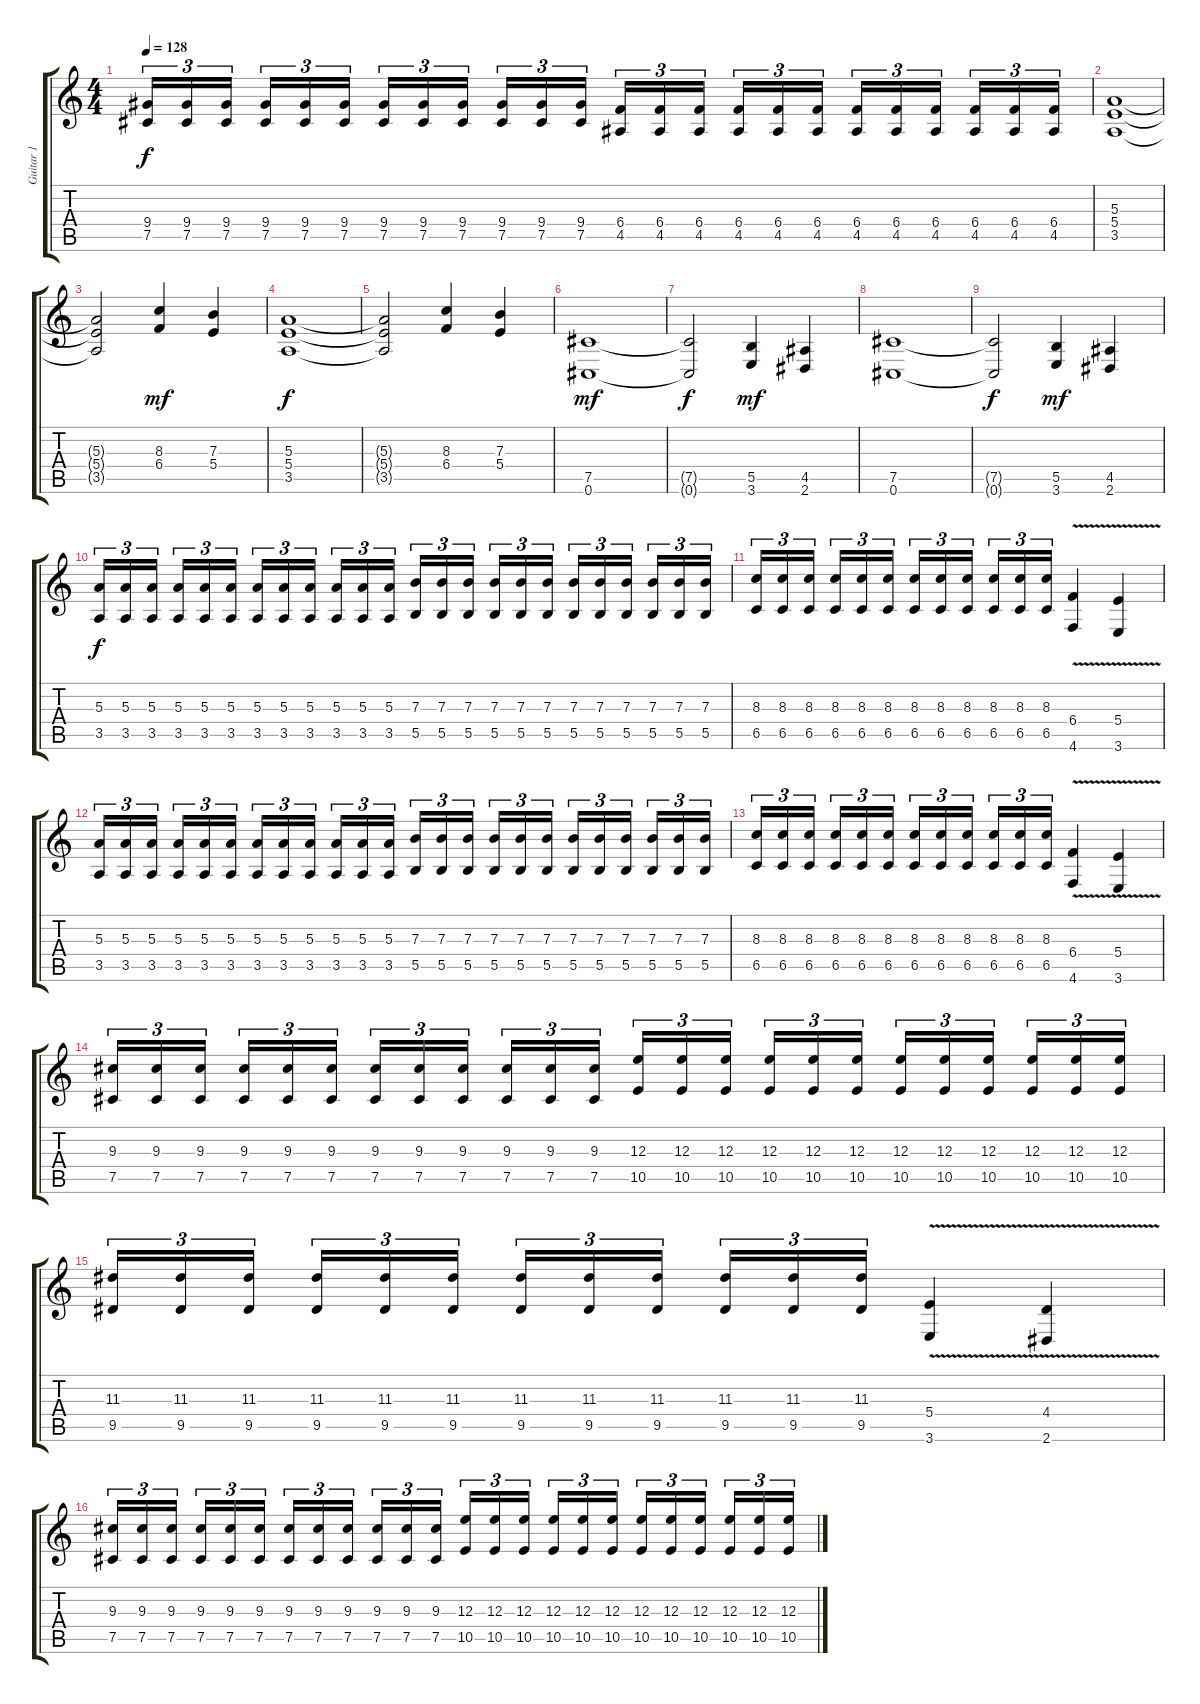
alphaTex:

\track ("Guitar 1" "Guitar 1") {instrument distortionguitar}
\staff {score tabs}
\tuning (Db4 Ab3 E3 B2 Gb2 Db2) {hide}
\ts (4 4)
\tempo 128
\clef g2
\ks c
(9.4 7.5).16{tu (3 2) dy f} (9.4 7.5).16{tu (3 2)} (9.4 7.5).16{tu (3 2) beam splitsecondary} (9.4 7.5).16{tu (3 2)} (9.4 7.5).16{tu (3 2)} (9.4 7.5).16{tu (3 2)} (9.4 7.5).16{tu (3 2)} (9.4 7.5).16{tu (3 2)} (9.4 7.5).16{tu (3 2) beam splitsecondary} (9.4 7.5).16{tu (3 2)} (9.4 7.5).16{tu (3 2)} (9.4 7.5).16{tu (3 2)} (6.4 4.5).16{tu (3 2)} (6.4 4.5).16{tu (3 2)} (6.4 4.5).16{tu (3 2) beam splitsecondary} (6.4 4.5).16{tu (3 2)} (6.4 4.5).16{tu (3 2)} (6.4 4.5).16{tu (3 2)} (6.4 4.5).16{tu (3 2)} (6.4 4.5).16{tu (3 2)} (6.4 4.5).16{tu (3 2) beam splitsecondary} (6.4 4.5).16{tu (3 2)} (6.4 4.5).16{tu (3 2)} (6.4 4.5).16{tu (3 2)} |
(5.3 5.4 3.5).1 |
(5.3{t} 5.4{t} 3.5{t}).2 (8.3 6.4).4{dy mf} (7.3 5.4).4 |
(5.3 5.4 3.5).1{dy f} |
(5.3{t} 5.4{t} 3.5{t}).2 (8.3 6.4).4 (7.3 5.4).4 |
(7.5 0.6).1{dy mf} |
(7.5{t} 0.6{t}).2{dy f} (5.5 3.6).4{dy mf} (4.5 2.6).4 |
(7.5 0.6).1 |
(7.5{t} 0.6{t}).2{dy f} (5.5 3.6).4{dy mf} (4.5 2.6).4 |
(5.3 3.5).16{tu (3 2) dy f volume 12 balance 4 instrument distortionguitar} (5.3 3.5).16{tu (3 2)} (5.3 3.5).16{tu (3 2) beam splitsecondary} (5.3 3.5).16{tu (3 2)} (5.3 3.5).16{tu (3 2)} (5.3 3.5).16{tu (3 2)} (5.3 3.5).16{tu (3 2)} (5.3 3.5).16{tu (3 2)} (5.3 3.5).16{tu (3 2) beam splitsecondary} (5.3 3.5).16{tu (3 2)} (5.3 3.5).16{tu (3 2)} (5.3 3.5).16{tu (3 2)} (7.3 5.5).16{tu (3 2)} (7.3 5.5).16{tu (3 2)} (7.3 5.5).16{tu (3 2) beam splitsecondary} (7.3 5.5).16{tu (3 2)} (7.3 5.5).16{tu (3 2)} (7.3 5.5).16{tu (3 2)} (7.3 5.5).16{tu (3 2)} (7.3 5.5).16{tu (3 2)} (7.3 5.5).16{tu (3 2) beam splitsecondary} (7.3 5.5).16{tu (3 2)} (7.3 5.5).16{tu (3 2)} (7.3 5.5).16{tu (3 2)} |
(8.3 6.5).16{tu (3 2)} (8.3 6.5).16{tu (3 2)} (8.3 6.5).16{tu (3 2) beam splitsecondary} (8.3 6.5).16{tu (3 2)} (8.3 6.5).16{tu (3 2)} (8.3 6.5).16{tu (3 2)} (8.3 6.5).16{tu (3 2)} (8.3 6.5).16{tu (3 2)} (8.3 6.5).16{tu (3 2) beam splitsecondary} (8.3 6.5).16{tu (3 2)} (8.3 6.5).16{tu (3 2)} (8.3 6.5).16{tu (3 2)} (6.4{v} 4.6{v}).4 (5.4{v} 3.6{v}).4 |
(5.3 3.5).16{tu (3 2)} (5.3 3.5).16{tu (3 2)} (5.3 3.5).16{tu (3 2) beam splitsecondary} (5.3 3.5).16{tu (3 2)} (5.3 3.5).16{tu (3 2)} (5.3 3.5).16{tu (3 2)} (5.3 3.5).16{tu (3 2)} (5.3 3.5).16{tu (3 2)} (5.3 3.5).16{tu (3 2) beam splitsecondary} (5.3 3.5).16{tu (3 2)} (5.3 3.5).16{tu (3 2)} (5.3 3.5).16{tu (3 2)} (7.3 5.5).16{tu (3 2)} (7.3 5.5).16{tu (3 2)} (7.3 5.5).16{tu (3 2) beam splitsecondary} (7.3 5.5).16{tu (3 2)} (7.3 5.5).16{tu (3 2)} (7.3 5.5).16{tu (3 2)} (7.3 5.5).16{tu (3 2)} (7.3 5.5).16{tu (3 2)} (7.3 5.5).16{tu (3 2) beam splitsecondary} (7.3 5.5).16{tu (3 2)} (7.3 5.5).16{tu (3 2)} (7.3 5.5).16{tu (3 2)} |
(8.3 6.5).16{tu (3 2)} (8.3 6.5).16{tu (3 2)} (8.3 6.5).16{tu (3 2) beam splitsecondary} (8.3 6.5).16{tu (3 2)} (8.3 6.5).16{tu (3 2)} (8.3 6.5).16{tu (3 2)} (8.3 6.5).16{tu (3 2)} (8.3 6.5).16{tu (3 2)} (8.3 6.5).16{tu (3 2) beam splitsecondary} (8.3 6.5).16{tu (3 2)} (8.3 6.5).16{tu (3 2)} (8.3 6.5).16{tu (3 2)} (6.4{v} 4.6{v}).4 (5.4{v} 3.6{v}).4 |
(9.3 7.5).16{tu (3 2)} (9.3 7.5).16{tu (3 2)} (9.3 7.5).16{tu (3 2) beam splitsecondary} (9.3 7.5).16{tu (3 2)} (9.3 7.5).16{tu (3 2)} (9.3 7.5).16{tu (3 2)} (9.3 7.5).16{tu (3 2)} (9.3 7.5).16{tu (3 2)} (9.3 7.5).16{tu (3 2) beam splitsecondary} (9.3 7.5).16{tu (3 2)} (9.3 7.5).16{tu (3 2)} (9.3 7.5).16{tu (3 2)} (12.3 10.5).16{tu (3 2)} (12.3 10.5).16{tu (3 2)} (12.3 10.5).16{tu (3 2) beam splitsecondary} (12.3 10.5).16{tu (3 2)} (12.3 10.5).16{tu (3 2)} (12.3 10.5).16{tu (3 2)} (12.3 10.5).16{tu (3 2)} (12.3 10.5).16{tu (3 2)} (12.3 10.5).16{tu (3 2) beam splitsecondary} (12.3 10.5).16{tu (3 2)} (12.3 10.5).16{tu (3 2)} (12.3 10.5).16{tu (3 2)} |
(11.3 9.5).16{tu (3 2)} (11.3 9.5).16{tu (3 2)} (11.3 9.5).16{tu (3 2) beam splitsecondary} (11.3 9.5).16{tu (3 2)} (11.3 9.5).16{tu (3 2)} (11.3 9.5).16{tu (3 2)} (11.3 9.5).16{tu (3 2)} (11.3 9.5).16{tu (3 2)} (11.3 9.5).16{tu (3 2) beam splitsecondary} (11.3 9.5).16{tu (3 2)} (11.3 9.5).16{tu (3 2)} (11.3 9.5).16{tu (3 2)} (5.4{v} 3.6{v}).4 (4.4{v} 2.6{v}).4 |
(9.3 7.5).16{tu (3 2)} (9.3 7.5).16{tu (3 2)} (9.3 7.5).16{tu (3 2) beam splitsecondary} (9.3 7.5).16{tu (3 2)} (9.3 7.5).16{tu (3 2)} (9.3 7.5).16{tu (3 2)} (9.3 7.5).16{tu (3 2)} (9.3 7.5).16{tu (3 2)} (9.3 7.5).16{tu (3 2) beam splitsecondary} (9.3 7.5).16{tu (3 2)} (9.3 7.5).16{tu (3 2)} (9.3 7.5).16{tu (3 2)} (12.3 10.5).16{tu (3 2)} (12.3 10.5).16{tu (3 2)} (12.3 10.5).16{tu (3 2) beam splitsecondary} (12.3 10.5).16{tu (3 2)} (12.3 10.5).16{tu (3 2)} (12.3 10.5).16{tu (3 2)} (12.3 10.5).16{tu (3 2)} (12.3 10.5).16{tu (3 2)} (12.3 10.5).16{tu (3 2) beam splitsecondary} (12.3 10.5).16{tu (3 2)} (12.3 10.5).16{tu (3 2)} (12.3 10.5).16{tu (3 2)}
